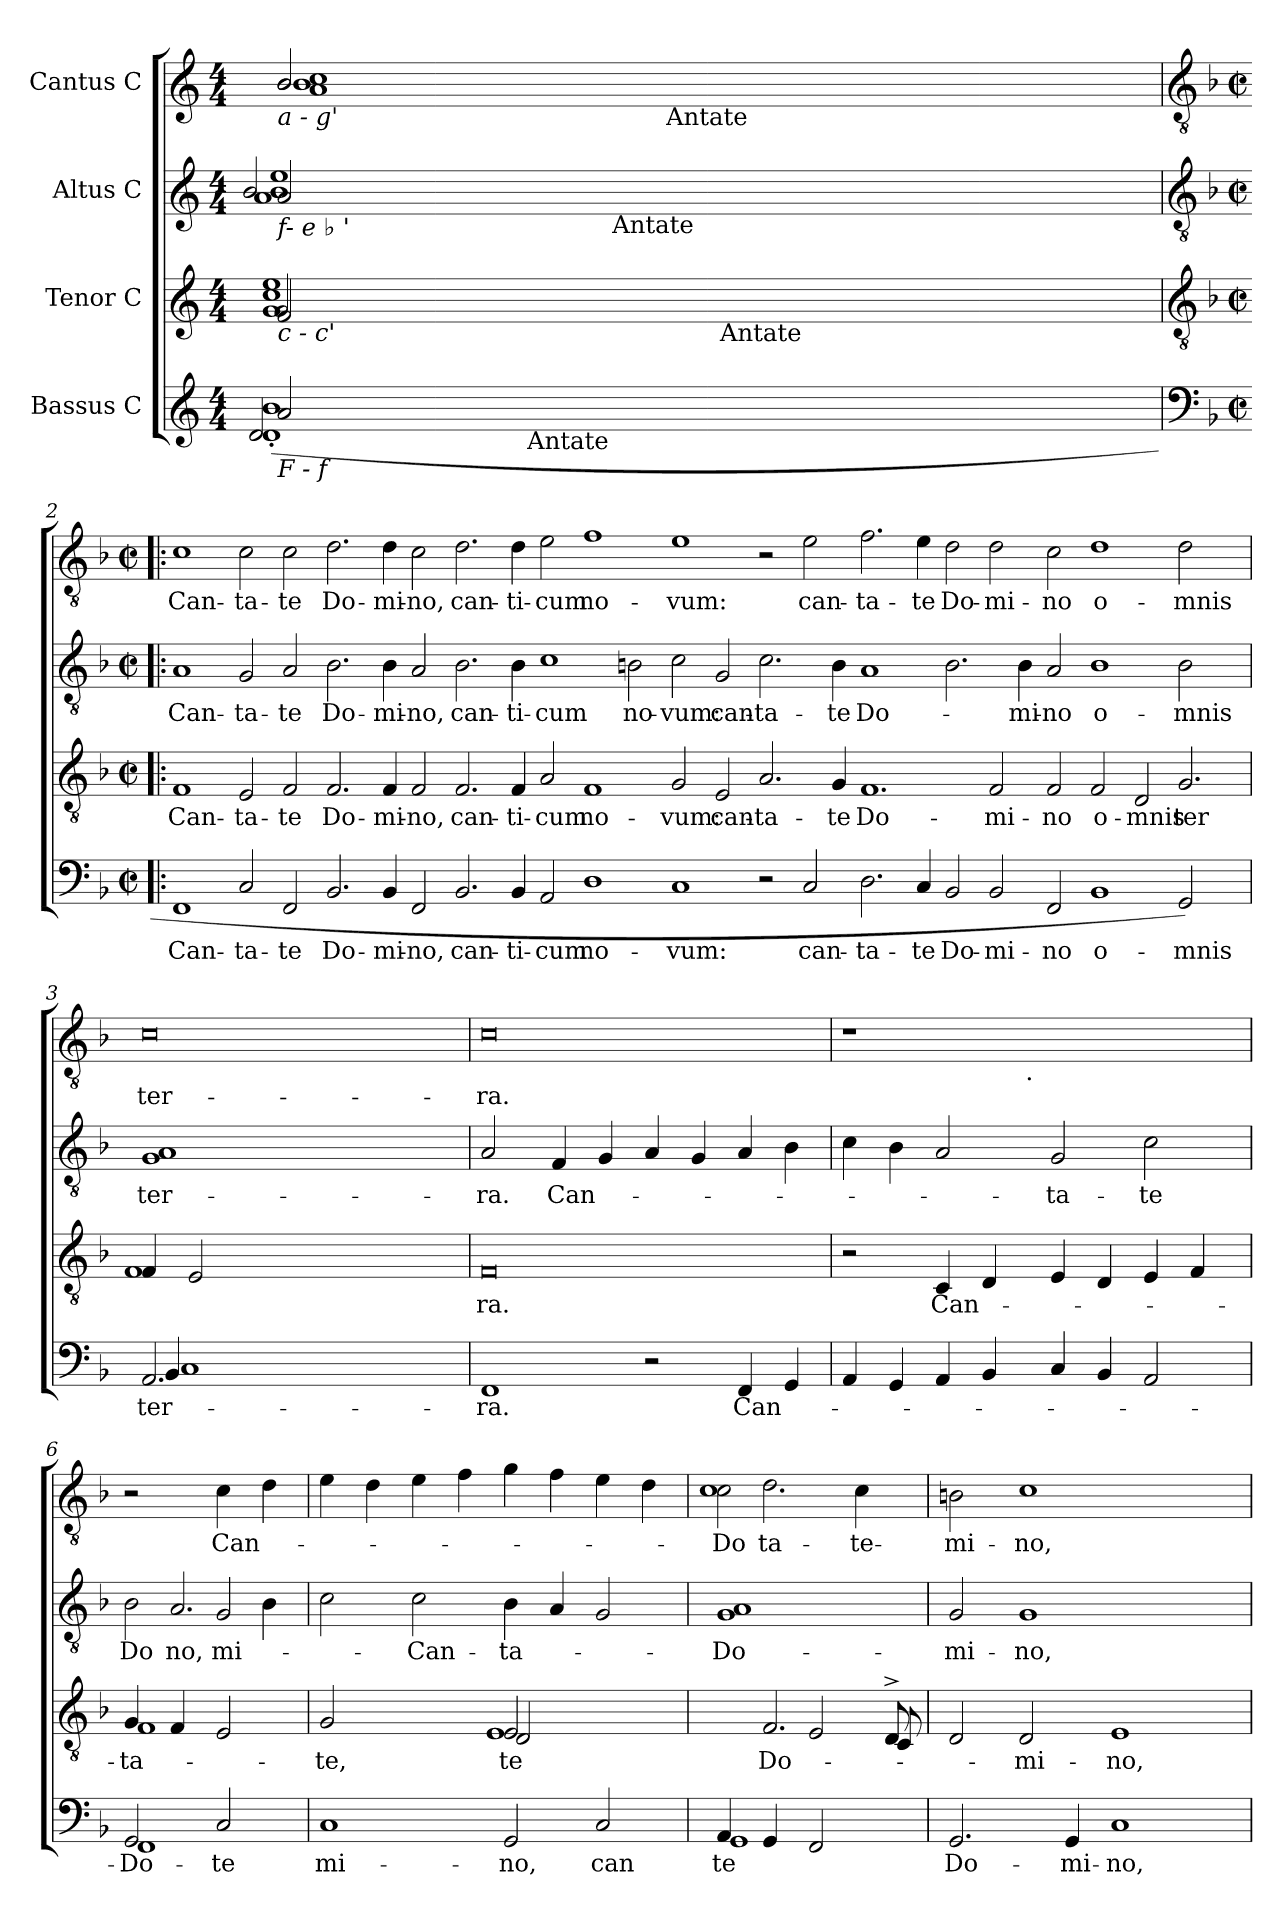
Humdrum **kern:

**kern	**text	**kern	**text	**kern	**text	**kern	**text
*part4	*part4	*part3	*part3	*part2	*part2	*part1	*part1
*staff4	*staff4	*staff3	*staff3	*staff2	*staff2	*staff1	*staff1
*I"Bassus C	*	*I"Tenor C	*	*I"Altus C	*	*I"Cantus C	*
*clefG2	*	*clefG2	*	*clefG2	*	*clefG2	*
*k[]	*	*k[]	*	*k[]	*	*k[]	*
*C:	*	*C:	*	*C:	*	*C:	*
*M4/4	*	*M4/4	*	*M4/4	*	*M4/4	*
=1	=1	=1	=1	=1	=1	=1	=1
*^	*	*^	*	*^	*	*^	*
*	*^	*	*	*^	*	*	*^	*	*	*^	*
!	!	!	!	!	!	!	!	!	!	!	!	!LO:TX:b:i:t=a - g'	!	!	!
!	!	!	!	!	!	!	!	!LO:TX:b:i:t=f- e ♭ '	!	!	!	!	!	!	!
!	!	!	!	!LO:TX:b:i:t=c - c'	!	!	!	!	!	!	!	!	!	!	!
!LO:TX:b:i:t=F - f	!	!	!	!	!	!	!	!	!	!	!	!	!	!	!
!LO:N:head=open	!	!LO:N:head=open	!	!LO:N:head=open	!	!LO:N:head=open	!	!LO:N:head=open	!	!LO:N:head=open	!	!LO:N:head=open	!	!LO:N:head=open	!
*	*	*^	*	*	*	*	*	*	*	*^	*	*	*	*^	*
2a/	(>(>1d'> 1b'>	2d/	4.ryy	.	2f/	1g 1cc 1ee	2g/	.	2a/	1a 1b 1ee	2b/	4..ryy	.	2b/	1a 1b 1cc	2b/	4...ryy	.
!	!	!	!LO:TX:b:t=Antate	!	!	!	!	!	!	!	!	!	!	!	!	!	!	!
.	.	.	2ryy	.	.	.	.	.	.	.	.	.	.	.	.	.	.	.
!	!	!	!	!	!	!	!	!	!	!	!	!LO:TX:b:t=Antate	!	!	!	!	!	!
.	.	.	.	.	.	.	.	.	.	.	.	2ryy	.	.	.	.	.	.
!	!	!	!	!	!	!	!	!	!	!	!	!	!	!	!	!	!LO:TX:b:t=Antate	!
.	.	.	.	.	.	.	.	.	.	.	.	.	.	.	.	.	2ryy	.
!	!	!	!	!	!LO:TX:b:t=Antate	!	!	!	!	!	!	!	!	!	!	!	!	!
2ryy	.	2ryy	.	.	2ryy	.	2ryy	.	2ryy	.	2ryy	.	.	2ryy	.	2ryy	.	.
.	.	.	8ryy	.	.	.	.	.	.	.	.	.	.	.	.	.	.	.
.	.	.	.	.	.	.	.	.	.	.	.	16ryy	.	.	.	.	.	.
.	.	.	.	.	.	.	.	.	.	.	.	.	.	.	.	.	32ryy	.
*v	*v	*v	*v	*	*	*	*	*	*v	*v	*v	*v	*	*v	*v	*v	*v	*
*	*	*v	*v	*v	*	*	*	*	*
=2!|:	=2!|:	=2!|:	=2!|:	=2!|:	=2!|:	=2!|:	=2!|:
*clefF4	*	*clefGv2	*	*clefGv2	*	*clefGv2	*
*k[b-]	*	*k[b-]	*	*k[b-]	*	*k[b-]	*
*F:	*	*F:	*	*F:	*	*F:	*
*M2/2	*	*M2/2	*	*M2/2	*	*M2/2	*
*met(c|)	*	*met(c|)	*	*met(c|)	*	*met(c|)	*
*^	*	*^	*	*^	*	*^	*
*	*^	*	*	*^	*	*	*^	*	*	*^	*
*	*	*^	*	*	*	*	*	*	*	*^	*	*	*	*^	*
!	!	!	!	!LO:LY:b	!	!	!	!LO:LY:b	!	!	!	!	!LO:LY:b	!	!	!	!	!LO:LY:b
*v	*v	*v	*v	*	*	*	*	*	*v	*v	*v	*v	*	*v	*v	*v	*v	*
*	*	*v	*v	*v	*	*	*	*	*
1FF	Can-	1F	Can-	1A	Can-	1c	Can-
!	!LO:LY:b	!	!LO:LY:b	!	!LO:LY:b	!	!LO:LY:b
2C/	-ta-	2E/	-ta-	2G/	-ta-	2c\	-ta-
!	!LO:LY:b:rj	!	!LO:LY:b:rj	!	!LO:LY:b:rj	!	!LO:LY:b:rj
2FF/	-te	2F/	-te	2A/	-te	2c\	-te
!	!LO:LY:b	!	!LO:LY:b	!	!LO:LY:b	!	!LO:LY:b
2.BB-/	Do-	2.F/	Do-	2.B-\	Do-	2.d\	Do-
!	!LO:LY:b	!	!LO:LY:b	!	!LO:LY:b	!	!LO:LY:b
4BB-/	-mi-	4F/	-mi-	4B-\	-mi-	4d\	-mi-
!	!LO:LY:b:rj	!	!LO:LY:b:rj	!	!LO:LY:b:rj	!	!LO:LY:b:rj
2FF/	-no,	2F/	-no,	2A/	-no,	2c\	-no,
!	!LO:LY:b	!	!LO:LY:b	!	!LO:LY:b	!	!LO:LY:b
2.BB-/	can-	2.F/	can-	2.B-\	can-	2.d\	can-
!	!LO:LY:b	!	!LO:LY:b	!	!LO:LY:b	!	!LO:LY:b
4BB-/	-ti-	4F/	-ti-	4B-\	-ti-	4d\	-ti-
!	!LO:LY:b	!	!LO:LY:b	!	!LO:LY:b	!	!LO:LY:b
2AA/	-cum	2A/	-cum	1c	-cum	2e\	-cum
!	!LO:LY:b	!	!LO:LY:b	!	!	!	!LO:LY:b
1D	no-	1F	no-	.	.	1f	no-
!	!	!	!	!	!LO:LY:b	!	!
.	.	.	.	2Bn\	no-	.	.
!	!LO:LY:b	!	!LO:LY:b	!	!LO:LY:b	!	!LO:LY:b
1C	-vum:	2G/	-vum:	2c\	-vum:	1e	-vum:
!	!	!	!LO:LY:b	!	!LO:LY:b	!	!
.	.	2E/	can-	2G/	can-	.	.
!	!	!	!LO:LY:b:rj	!	!LO:LY:b:rj	!	!
2r	.	2.A/	-ta-	2.c\	-ta-	2r	.
!	!LO:LY:b	!	!	!	!	!	!LO:LY:b
2C/	can-	.	.	.	.	2e\	can-
!	!	!	!LO:LY:b	!	!LO:LY:b	!	!
.	.	4G/	-te	4B\	-te	.	.
!	!LO:LY:b	!	!LO:LY:b	!	!LO:LY:b	!	!LO:LY:b
2.D\	-ta-	1.F	Do-	1A	Do-	2.f\	-ta-
!	!LO:LY:b:rj	!	!	!	!	!	!LO:LY:b:rj
4C/	-te	.	.	.	.	4e\	-te
!	!LO:LY:b	!	!	!	!	!	!LO:LY:b
2BB-/	Do-	.	.	2.B\	.	2d\	Do-
!	!LO:LY:b:rj	!	!LO:LY:b	!	!	!	!LO:LY:b:rj
2BB-/	-mi-	2F/	-mi-	.	.	2d\	-mi-
!	!	!	!	!	!LO:LY:b	!	!
.	.	.	.	4B\	-mi-	.	.
!	!LO:LY:b	!	!LO:LY:b	!	!LO:LY:b	!	!LO:LY:b
2FF/	-no	2F/	-no	2A/	-no	2c\	-no
!	!LO:LY:b	!	!LO:LY:b	!	!LO:LY:b	!	!LO:LY:b
1BB-	o-	2F/	o-	1B	o-	1d	o-
!	!	!	!LO:LY:b	!	!	!	!
.	.	2D/	-mnis	.	.	.	.
!	!LO:LY:b	!	!LO:LY:b	!	!LO:LY:b	!	!LO:LY:b
2GG/)	-mnis	2.G/	ter	2B\	-mnis	2d\	-mnis
4ryy	.	.	.	4ryy	.	4ryy	.
!!LO:LB:g=z
=3	=3	=3	=3	=3	=3	=3	=3
!	!LO:LY:b	!	!	!	!LO:LY:b	!	!LO:LY:b
*^	*	*^	*	*	*	*	*
*	*^	*	*	*	*	*	*	*	*
2.AA/	4BB-/	1C	ter-	4F/	1F	.	1G 1A	ter-	0c	ter-
.	1ryy	.	.	2E/	.	.	.	.	.	.
1ryy	.	.	.	1ryy	.	.	.	.	.	.
.	.	1ryy	.	.	1ryy	.	1ryy	.	.	.
.	2.ryy	.	.	.	.	.	.	.	.	.
4ryy	.	.	.	4ryy	.	.	.	.	.	.
*v	*v	*v	*	*	*	*	*	*	*	*
*	*	*v	*v	*	*	*	*	*
=4	=4	=4	=4	=4	=4	=4	=4
!	!LO:LY:b	!	!LO:LY:b	!	!LO:LY:b	!	!LO:LY:b
1FF	-ra.	0F	ra.	2A/	-ra.	0c	-ra.
!	!	!	!	!	!LO:LY:b	!	!
.	.	.	.	4F/	Can-	.	.
.	.	.	.	4G/	.	.	.
2r	.	.	.	4A/	.	.	.
.	.	.	.	4G/	.	.	.
!	!LO:LY:b	!	!	!	!	!	!
4FF/	Can-	.	.	4A/	.	.	.
4GG/	.	.	.	4B-\	.	.	.
=5	=5	=5	=5	=5	=5	=5	=5
*	*	*	*	*	*	*^	*
4AA/	.	2r	.	4c\	.	1r	2ryy	.
4GG/	.	.	.	4B-\	.	.	.	.
!	!	!	!LO:LY:b	!	!	!	!	!
4AA/	.	4C/	Can-	2A/	.	.	4ryy	.
4BB-/	.	4D/	.	.	.	.	8ryy	.
.	.	.	.	.	.	.	32ryy	.
!	!	!	!	!	!	!	!LO:TX:b:t=.	!
.	.	.	.	.	.	.	1ryy	.
!	!	!	!	!	!LO:LY:b	!	!	!
4C/	.	4E/	.	2G/	-ta-	1ryy	.	.
4BB-/	.	4D/	.	.	.	.	.	.
!	!	!	!	!	!LO:LY:b	!	!	!
2AA/	.	4E/	.	2c\	-te	.	.	.
.	.	4F/	.	.	.	.	.	.
.	.	.	.	.	.	.	16.ryy	.
=6	=6	=6	=6	=6	=6	=6	=6	=6
!	!LO:LY:b	!	!	!	!	!	!	!
*^	*	*	*	*	*	*	*	*
!	!	!LO:LY:b	!	!LO:LY:b	!	!LO:LY:b	!	!	!
*	*	*	*^	*	*^	*	*	*	*
*	*	*	*	*	*	*	*^	*	*v	*v	*
2GG/	1FF	Do-	4G/	1F	-ta-	2B-\	4ryy	2.ryy	Do	2r	.
!	!	!	!	!	!	!	!	!	!LO:LY:b:rj	!	!
.	.	.	4F/	.	.	.	2.A/	.	-no,	.	.
!	!	!LO:LY:b	!	!	!	!	!	!	!LO:LY:b	!	!LO:LY:b
2C/	.	-te	2E/	.	.	2G/	.	.	mi-	4c\	Can-
.	.	.	.	.	.	.	.	4B-\	.	4d\	.
*v	*v	*	*	*	*	*	*	*	*	*	*
*	*	*v	*v	*	*	*	*	*	*	*
=7	=7	=7	=7	=7	=7	=7	=7	=7	=7
!	!LO:LY:b	!	!LO:LY:b	!	!	!	!	!	!
*	*	*^	*	*	*	*	*	*	*
*	*	*	*^	*	*v	*v	*v	*	*	*
1C	-mi-	2G/	1ryy	1ryy	-te,	2c\	.	4e\	.
.	.	.	.	.	.	.	.	4d\	.
!	!	!	!	!	!	!	!LO:LY:b	!	!
.	.	2ryy	.	.	.	2c\	Can-	4e\	.
.	.	.	.	.	.	.	.	4f\	.
!	!LO:LY:b	!	!	!	!LO:LY:b	!	!	!	!
!	!	!	!	!	!LO:LY:b:rj	!	!	!	!
!	!	!	!	!	!LO:LY:b	!	!LO:LY:b:rj	!	!
2GG/	-no,	2E/	2D/	1E	-te	4B-\	-ta-	4g\	.
.	.	.	.	.	.	4A/	.	4f\	.
!	!LO:LY:b	!	!	!	!	!	!	!	!
2C/	can	2ryy	2ryy	.	.	2G/	.	4e\	.
.	.	.	.	.	.	.	.	4d\	.
*	*	*v	*v	*v	*	*	*	*	*
=8	=8	=8	=8	=8	=8	=8	=8
!	!LO:LY:b	!	!	!	!	!	!
*^	*	*	*	*	*	*	*
!	!	!LO:LY:b	!	!	!	!LO:LY:b	!	!LO:LY:b
*	*	*	*^	*	*	*	*^	*
*	*	*	*	*^	*	*	*	*	*^	*
*	*	*	*	*	*^	*	*	*	*	*	*^	*
4AA/	1GG	-te	4ryy	2ryy	2..ryy	2..ryy	.	1G 1A	Do-	2c\	4ryy	2.ryy	1c	Do-
!	!	!	!	!	!	!	!LO:LY:b	!	!	!	!	!	!	!LO:LY:b
4GG/	.	.	2.F/	.	.	.	Do-	.	.	.	2.d\	.	.	-ta-
2FF/	.	.	.	2E/	.	.	.	.	.	2ryy	.	.	.	.
!	!	!	!	!	!	!	!	!	!	!	!	!	!	!LO:LY:b
.	.	.	.	.	.	.	.	.	.	.	.	4c\	.	-te
.	.	.	.	.	8D^</	8C/	.	.	.	.	.	.	.	.
*v	*v	*	*	*	*	*	*	*	*	*v	*v	*v	*v	*
=9	=9	=9	=9	=9	=9	=9	=9	=9	=9	=9
!	!LO:LY:b	!	!	!	!	!	!	!LO:LY:b	!	!LO:LY:b
*	*	*v	*v	*v	*v	*	*	*	*	*
2.GG/	Do-	2D/	.	2G/	-mi-	2Bn\	-mi-
!	!	!	!LO:LY:b	!	!LO:LY:b	!	!LO:LY:b
.	.	2D/	-mi-	1G	-no,	1c	-no,
!	!LO:LY:b	!	!	!	!	!	!
4GG/	-mi-	.	.	.	.	.	.
!	!LO:LY:b:rj	!	!LO:LY:b	!	!	!	!
1C	-no,	1E	-no,	.	.	.	.
.	.	.	.	2ryy	.	2ryy	.
=	=	=	=	=	=	=	=
*-	*-	*-	*-	*-	*-	*-	*-
